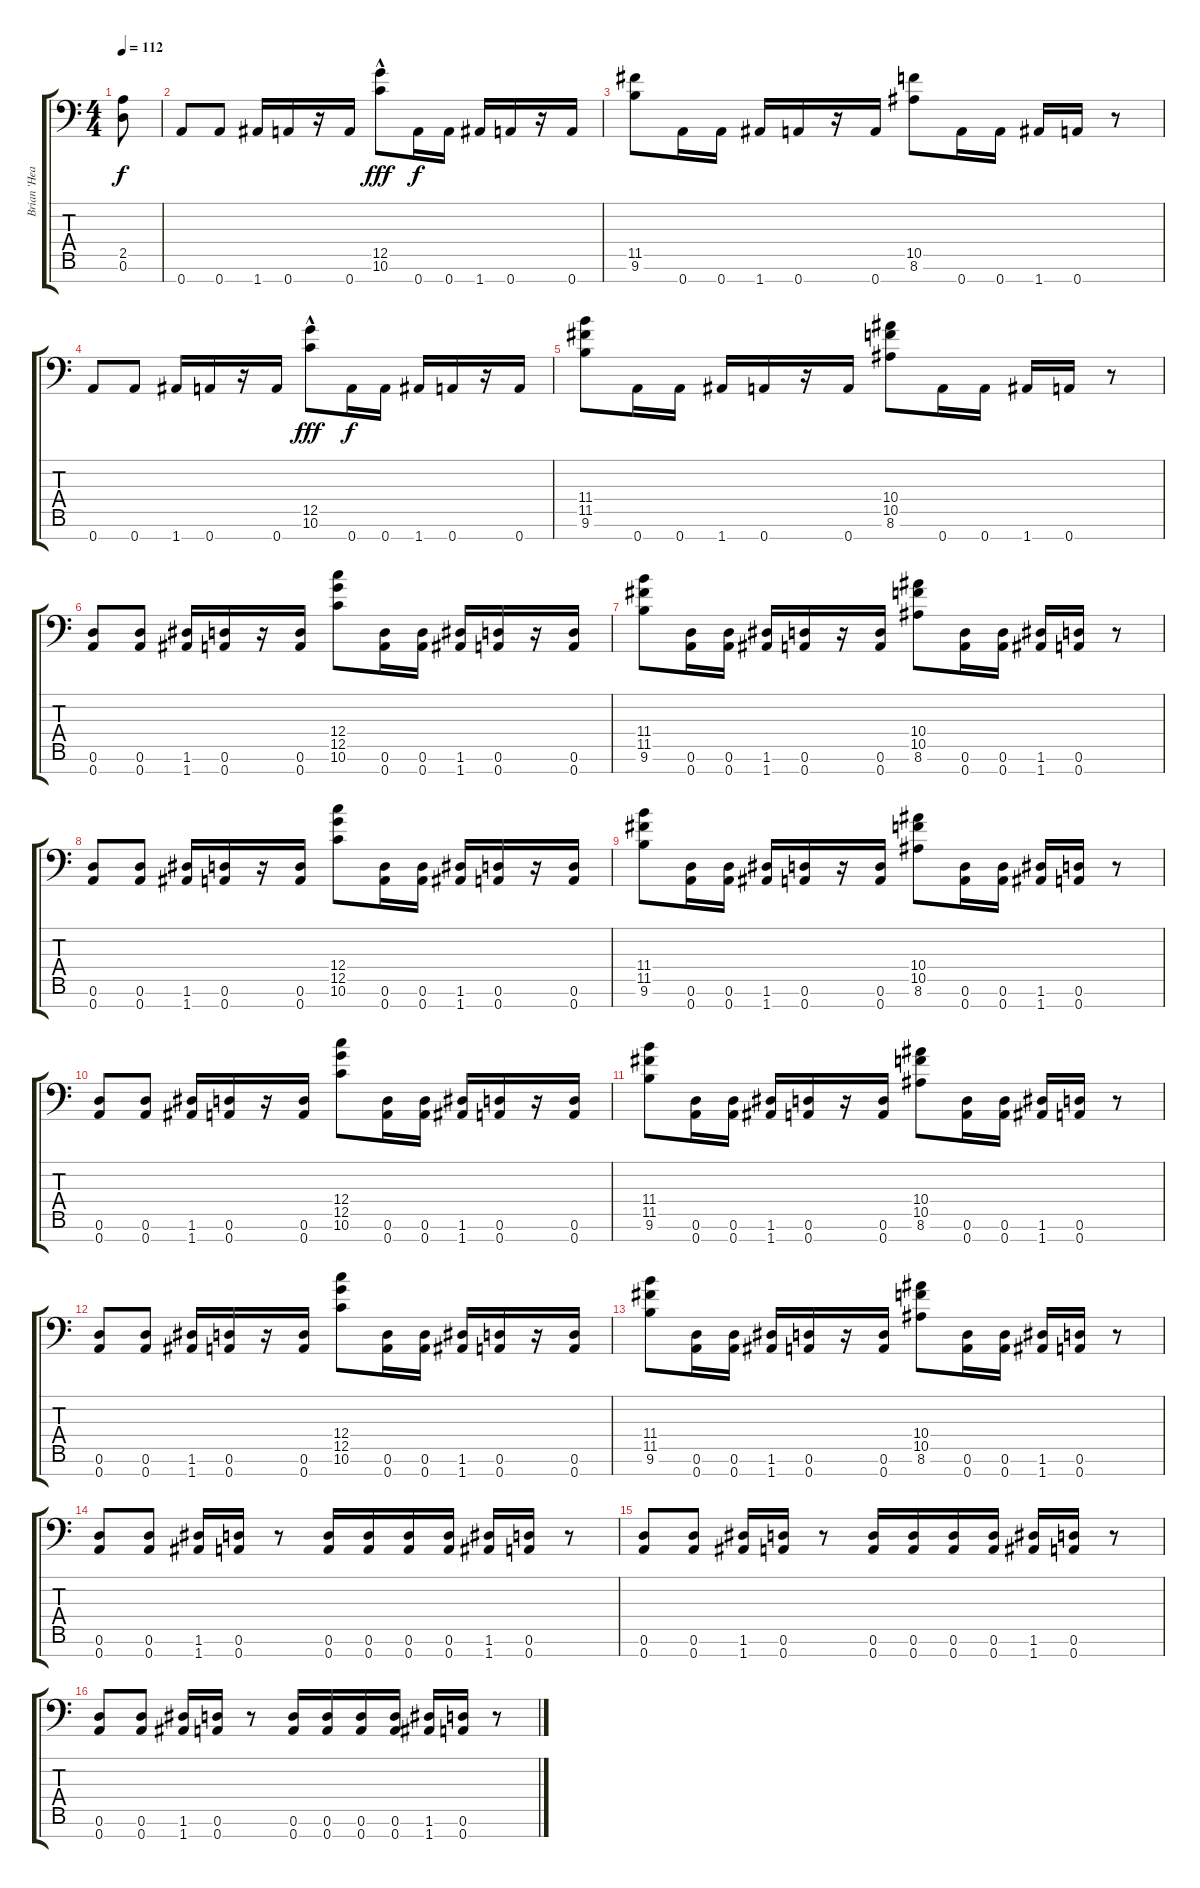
\track ("Brian 'Head'  Welsh" "Brian 'Hea") {instrument distortionguitar}
\staff {score tabs}
\tuning (D4 A3 F3 C3 G2 D2 A1) {hide}
\ts (4 4)
\tempo 112
\clef f4
\ks c
(2.5 0.6).8{dy f} |
0.7.8 0.7.8 1.7.16 0.7.16 r.16 0.7.16 (12.5{hac} 10.6{hac}).8{dy fff} 0.7.16{dy f} 0.7.16 1.7.16 0.7.16 r.16 0.7.16 |
(11.5 9.6).8 0.7.16 0.7.16 1.7.16 0.7.16 r.16 0.7.16 (10.5 8.6).8 0.7.16 0.7.16 1.7.16 0.7.16 r.8 |
0.7.8 0.7.8 1.7.16 0.7.16 r.16 0.7.16 (12.5{hac} 10.6{hac}).8{dy fff} 0.7.16{dy f} 0.7.16 1.7.16 0.7.16 r.16 0.7.16 |
(11.4 11.5 9.6).8 0.7.16 0.7.16 1.7.16 0.7.16 r.16 0.7.16 (10.4 10.5 8.6).8 0.7.16 0.7.16 1.7.16 0.7.16 r.8 |
(0.6 0.7).8 (0.6 0.7).8 (1.6 1.7).16 (0.6 0.7).16 r.16 (0.6 0.7).16 (12.4 12.5 10.6).8 (0.6 0.7).16 (0.6 0.7).16 (1.6 1.7).16 (0.6 0.7).16 r.16 (0.6 0.7).16 |
(11.4 11.5 9.6).8 (0.6 0.7).16 (0.6 0.7).16 (1.6 1.7).16 (0.6 0.7).16 r.16 (0.6 0.7).16 (10.4 10.5 8.6).8 (0.6 0.7).16 (0.6 0.7).16 (1.6 1.7).16 (0.6 0.7).16 r.8 |
(0.6 0.7).8 (0.6 0.7).8 (1.6 1.7).16 (0.6 0.7).16 r.16 (0.6 0.7).16 (12.4 12.5 10.6).8 (0.6 0.7).16 (0.6 0.7).16 (1.6 1.7).16 (0.6 0.7).16 r.16 (0.6 0.7).16 |
(11.4 11.5 9.6).8 (0.6 0.7).16 (0.6 0.7).16 (1.6 1.7).16 (0.6 0.7).16 r.16 (0.6 0.7).16 (10.4 10.5 8.6).8 (0.6 0.7).16 (0.6 0.7).16 (1.6 1.7).16 (0.6 0.7).16 r.8 |
(0.6 0.7).8 (0.6 0.7).8 (1.6 1.7).16 (0.6 0.7).16 r.16 (0.6 0.7).16 (12.4 12.5 10.6).8 (0.6 0.7).16 (0.6 0.7).16 (1.6 1.7).16 (0.6 0.7).16 r.16 (0.6 0.7).16 |
(11.4 11.5 9.6).8 (0.6 0.7).16 (0.6 0.7).16 (1.6 1.7).16 (0.6 0.7).16 r.16 (0.6 0.7).16 (10.4 10.5 8.6).8 (0.6 0.7).16 (0.6 0.7).16 (1.6 1.7).16 (0.6 0.7).16 r.8 |
(0.6 0.7).8 (0.6 0.7).8 (1.6 1.7).16 (0.6 0.7).16 r.16 (0.6 0.7).16 (12.4 12.5 10.6).8 (0.6 0.7).16 (0.6 0.7).16 (1.6 1.7).16 (0.6 0.7).16 r.16 (0.6 0.7).16 |
(11.4 11.5 9.6).8 (0.6 0.7).16 (0.6 0.7).16 (1.6 1.7).16 (0.6 0.7).16 r.16 (0.6 0.7).16 (10.4 10.5 8.6).8 (0.6 0.7).16 (0.6 0.7).16 (1.6 1.7).16 (0.6 0.7).16 r.8 |
(0.6 0.7).8 (0.6 0.7).8 (1.6 1.7).16 (0.6 0.7).16 r.8 (0.6 0.7).16 (0.6 0.7).16 (0.6 0.7).16 (0.6 0.7).16 (1.6 1.7).16 (0.6 0.7).16 r.8 |
(0.6 0.7).8 (0.6 0.7).8 (1.6 1.7).16 (0.6 0.7).16 r.8 (0.6 0.7).16 (0.6 0.7).16 (0.6 0.7).16 (0.6 0.7).16 (1.6 1.7).16 (0.6 0.7).16 r.8 |
(0.6 0.7).8 (0.6 0.7).8 (1.6 1.7).16 (0.6 0.7).16 r.8 (0.6 0.7).16 (0.6 0.7).16 (0.6 0.7).16 (0.6 0.7).16 (1.6 1.7).16 (0.6 0.7).16 r.8
